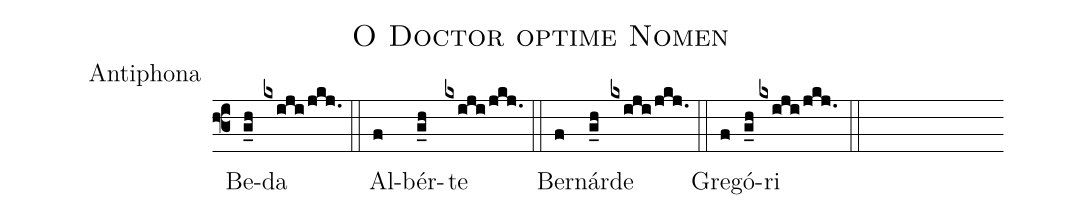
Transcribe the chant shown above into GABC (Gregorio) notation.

name:O Doctor optime Nomen;
office-part:Antiphona;
def-m1: \grealign;
%%
(f3)  <v>\hspace{2mm}</v>Be([em1]g_h)da([em1]kxiji/jkj.) <v>\hspace{2mm}</v>(::) Al([em1]f////)bér([em1]g_h////)te([em1]kxiji/jkj.) (::) Ber([em1]f)nár([em1]g_h)de([em1]kxiji/jkj.) (::) Gre([em1]f)gó([em1]g_h)ri([em1]kxiji/jkj.) (::)
